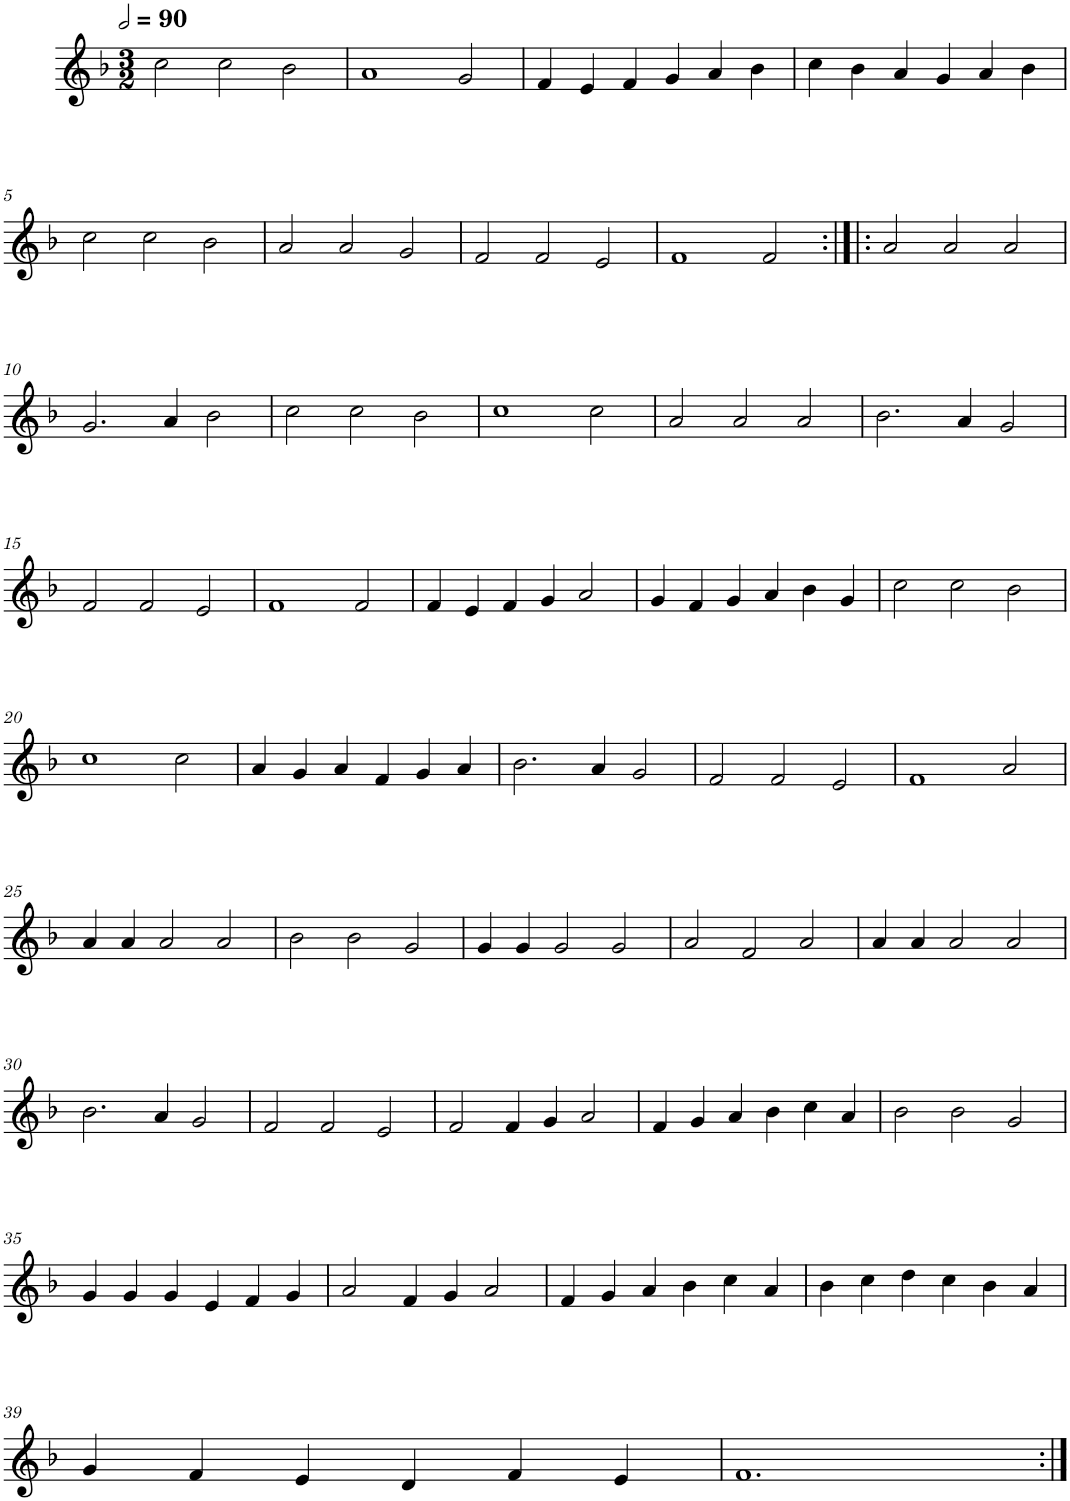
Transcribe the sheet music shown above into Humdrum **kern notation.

**kern
*part1
*staff1
*I"Quatre parties
*clefG2
*k[b-]
*M3/2
*MM180
=1
2cc\
2cc\
2b-\
=2
1a
2g/
=3
4f/
4e/
4f/
4g/
4a/
4b-\
=4
4cc\
4b-\
4a/
4g/
4a/
4b-\
!!LO:LB:g=z
=5
2cc\
2cc\
2b-\
=6
2a/
2a/
2g/
=7
2f/
2f/
2e/
=8
1f
2f/
=9:|!|:
2a/
2a/
2a/
!!LO:LB:g=z
=10
2.g/
4a/
2b-\
=11
2cc\
2cc\
2b-\
=12
1cc
2cc\
=13
2a/
2a/
2a/
=14
2.b-\
4a/
2g/
!!LO:LB:g=z
=15
2f/
2f/
2e/
=16
1f
2f/
=17
4f/
4e/
4f/
4g/
2a/
=18
4g/
4f/
4g/
4a/
4b-\
4g/
=19
2cc\
2cc\
2b-\
!!LO:LB:g=z
=20
1cc
2cc\
=21
4a/
4g/
4a/
4f/
4g/
4a/
=22
2.b-\
4a/
2g/
=23
2f/
2f/
2e/
=24
1f
2a/
!!LO:LB:g=z
=25
4a/
4a/
2a/
2a/
=26
2b-\
2b-\
2g/
=27
4g/
4g/
2g/
2g/
=28
2a/
2f/
2a/
=29
4a/
4a/
2a/
2a/
!!LO:LB:g=z
=30
2.b-\
4a/
2g/
=31
2f/
2f/
2e/
=32
2f/
4f/
4g/
2a/
=33
4f/
4g/
4a/
4b-\
4cc\
4a/
=34
2b-\
2b-\
2g/
!!LO:LB:g=z
=35
4g/
4g/
4g/
4e/
4f/
4g/
=36
2a/
4f/
4g/
2a/
=37
4f/
4g/
4a/
4b-\
4cc\
4a/
=38
4b-\
4cc\
4dd\
4cc\
4b-\
4a/
!!LO:LB:g=z
=39
4g/
4f/
4e/
4d/
4f/
4e/
=40
1.f
=:|!
*-
